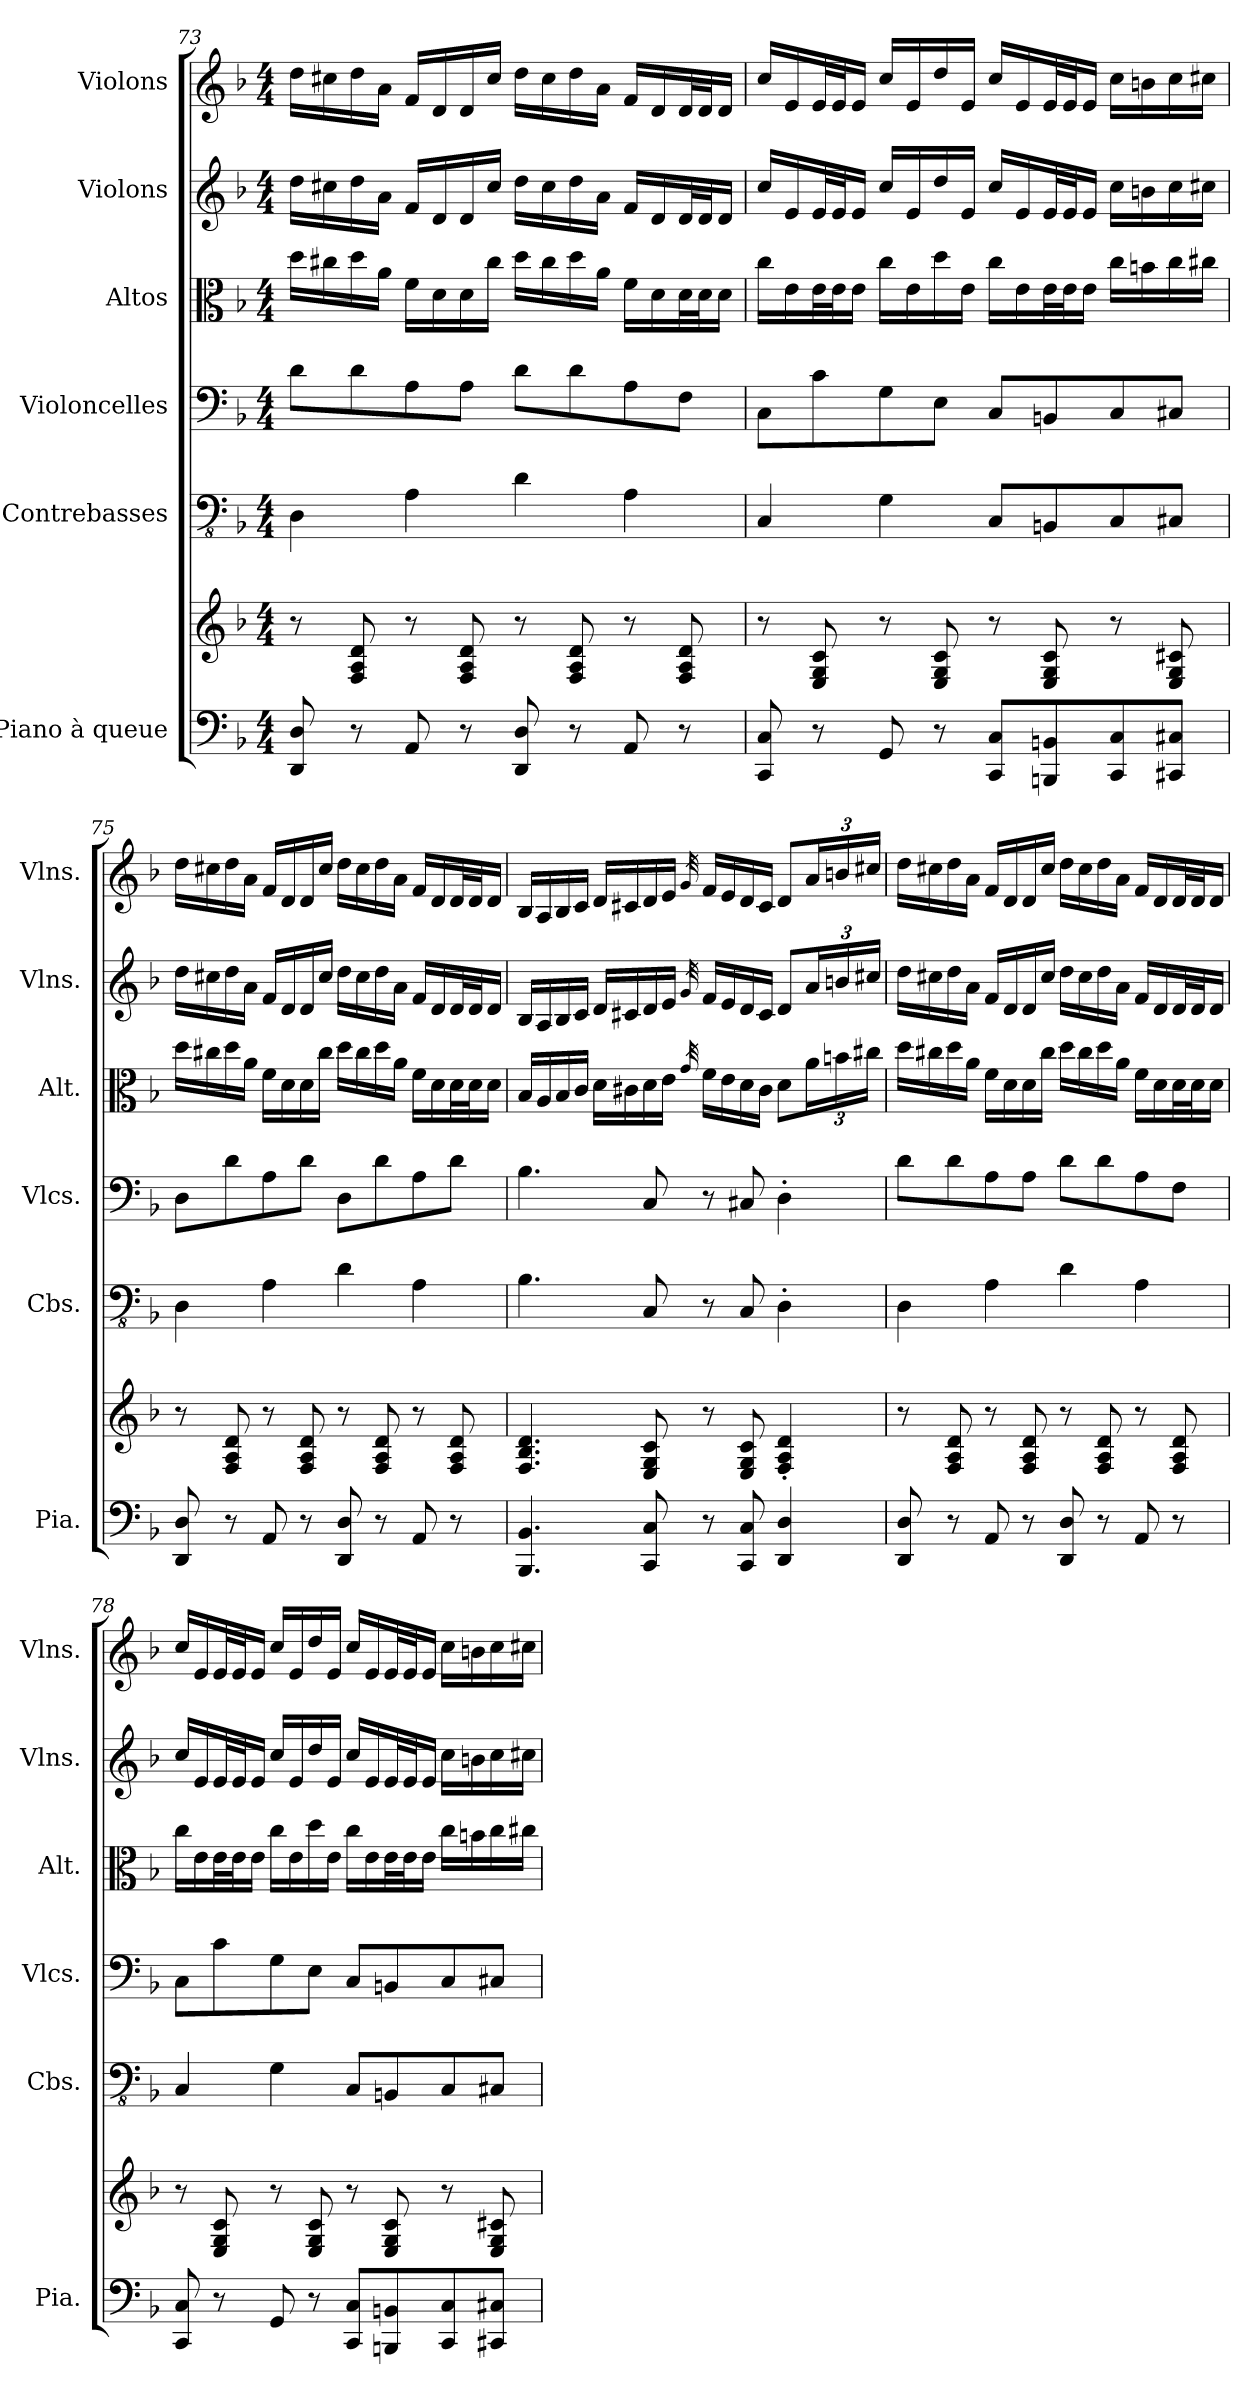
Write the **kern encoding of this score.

**kern	**kern	**kern	**kern	**kern	**kern	**kern
*part6	*part6	*part5	*part4	*part3	*part2	*part1
*staff7	*staff6	*staff5	*staff4	*staff3	*staff2	*staff1
*I"Piano à queue	*	*I"Contrebasses	*I"Violoncelles	*I"Altos	*I"Violons	*I"Violons
*I'Pia.	*	*I'Cbs.	*I'Vlcs.	*I'Alt.	*I'Vlns.	*I'Vlns.
!!LO:LB:g=z
*clefF4	*clefG2	*clefFv4	*clefF4	*clefC3	*clefG2	*clefG2
*k[b-]	*k[b-]	*k[b-]	*k[b-]	*k[b-]	*k[b-]	*k[b-]
*M4/4	*M4/4	*M4/4	*M4/4	*M4/4	*M4/4	*M4/4
=73	=73	=73	=73	=73	=73	=73
8DD/ 8D/	8r	4DD\	8d\L	16dd\LL	16dd\LL	16dd\LL
.	.	.	.	16cc#X\	16cc#X\	16cc#X\
8r	8F/ 8A/ 8d/	.	8d\	16dd\	16dd\	16dd\
.	.	.	.	16a\JJ	16a\JJ	16a\JJ
8AA/	8r	4AA\	8A\	16f\LL	16f/LL	16f/LL
.	.	.	.	16d\	16d/	16d/
8r	8F/ 8A/ 8d/	.	8A\J	16d\	16d/	16d/
.	.	.	.	16cc#\JJ	16cc#/JJ	16cc#/JJ
8DD/ 8D/	8r	4D\	8d\L	16dd\LL	16dd\LL	16dd\LL
.	.	.	.	16cc#\	16cc#\	16cc#\
8r	8F/ 8A/ 8d/	.	8d\	16dd\	16dd\	16dd\
.	.	.	.	16a\JJ	16a\JJ	16a\JJ
8AA/	8r	4AA\	8A\	16f\LL	16f/LL	16f/LL
.	.	.	.	16d\	16d/	16d/
8r	8F/ 8A/ 8d/	.	8F\J	32d\L	32d/L	32d/L
.	.	.	.	32d\J	32d/J	32d/J
.	.	.	.	16d\JJ	16d/JJ	16d/JJ
=74	=74	=74	=74	=74	=74	=74
8CC/ 8C/	8r	4CC/	8C\L	16cc\LL	16cc/LL	16cc/LL
.	.	.	.	16e\	16e/	16e/
8r	8E/ 8G/ 8c/	.	8c\	32e\L	32e/L	32e/L
.	.	.	.	32e\J	32e/J	32e/J
.	.	.	.	16e\JJ	16e/JJ	16e/JJ
8GG/	8r	4GG\	8G\	16cc\LL	16cc/LL	16cc/LL
.	.	.	.	16e\	16e/	16e/
8r	8E/ 8G/ 8c/	.	8E\J	16dd\	16dd/	16dd/
.	.	.	.	16e\JJ	16e/JJ	16e/JJ
8CC/ 8C/L	8r	8CC/L	8C/L	16cc\LL	16cc/LL	16cc/LL
.	.	.	.	16e\	16e/	16e/
8BBBn/ 8BBn/	8E/ 8G/ 8c/	8BBBn/	8BBn/	32e\L	32e/L	32e/L
.	.	.	.	32e\J	32e/J	32e/J
.	.	.	.	16e\JJ	16e/JJ	16e/JJ
8CC/ 8C/	8r	8CC/	8C/	16cc\LL	16cc\LL	16cc\LL
.	.	.	.	16bn\	16bn\	16bn\
8CC#X/ 8C#X/J	8E/ 8G/ 8c#X/	8CC#X/J	8C#X/J	16cc\	16cc\	16cc\
.	.	.	.	16cc#X\JJ	16cc#X\JJ	16cc#X\JJ
!!LO:PB:g=z
=75	=75	=75	=75	=75	=75	=75
8DD/ 8D/	8r	4DD\	8D\L	16dd\LL	16dd\LL	16dd\LL
.	.	.	.	16cc#X\	16cc#X\	16cc#X\
8r	8F/ 8A/ 8d/	.	8d\	16dd\	16dd\	16dd\
.	.	.	.	16a\JJ	16a\JJ	16a\JJ
8AA/	8r	4AA\	8A\	16f\LL	16f/LL	16f/LL
.	.	.	.	16d\	16d/	16d/
8r	8F/ 8A/ 8d/	.	8d\J	16d\	16d/	16d/
.	.	.	.	16cc#\JJ	16cc#/JJ	16cc#/JJ
8DD/ 8D/	8r	4D\	8D\L	16dd\LL	16dd\LL	16dd\LL
.	.	.	.	16cc#\	16cc#\	16cc#\
8r	8F/ 8A/ 8d/	.	8d\	16dd\	16dd\	16dd\
.	.	.	.	16a\JJ	16a\JJ	16a\JJ
8AA/	8r	4AA\	8A\	16f\LL	16f/LL	16f/LL
.	.	.	.	16d\	16d/	16d/
8r	8F/ 8A/ 8d/	.	8d\J	32d\L	32d/L	32d/L
.	.	.	.	32d\J	32d/J	32d/J
.	.	.	.	16d\JJ	16d/JJ	16d/JJ
=76	=76	=76	=76	=76	=76	=76
4.BBB-/ 4.BB-/	4.F/ 4.B-/ 4.d/	4.BB-\	4.B-\	16B-/LL	16B-/LL	16B-/LL
.	.	.	.	16A/	16A/	16A/
.	.	.	.	16B-/	16B-/	16B-/
.	.	.	.	16c/JJ	16c/JJ	16c/JJ
.	.	.	.	16d\LL	16d/LL	16d/LL
.	.	.	.	16c#X\	16c#X/	16c#X/
8CC/ 8C/	8E/ 8G/ 8c/	8CC/	8C/	16d\	16d/	16d/
.	.	.	.	16e\JJ	16e/JJ	16e/JJ
.	.	.	.	32qg/	32qg/	32qg/
8r	8r	8r	8r	16f\LL	16f/LL	16f/LL
.	.	.	.	16e\	16e/	16e/
8CC/ 8C/	8E/ 8G/ 8c/	8CC/	8C#X/	16d\	16d/	16d/
.	.	.	.	16c#\JJ	16c#/JJ	16c#/JJ
4DD/ 4D/	4F/' 4A/' 4d/'	4DD'\	4D'\	8d\L	8d/L	8d/L
*	*	*	*	*Xbrackettup	*Xbrackettup	*Xbrackettup
.	.	.	.	24a\L	24a/L	24a/L
.	.	.	.	24bn\	24bn/	24bn/
.	.	.	.	24cc#X\JJ	24cc#X/JJ	24cc#X/JJ
!!LO:LB:g=z
=77	=77	=77	=77	=77	=77	=77
8DD/ 8D/	8r	4DD\	8d\L	16dd\LL	16dd\LL	16dd\LL
.	.	.	.	16cc#X\	16cc#X\	16cc#X\
8r	8F/ 8A/ 8d/	.	8d\	16dd\	16dd\	16dd\
.	.	.	.	16a\JJ	16a\JJ	16a\JJ
8AA/	8r	4AA\	8A\	16f\LL	16f/LL	16f/LL
.	.	.	.	16d\	16d/	16d/
8r	8F/ 8A/ 8d/	.	8A\J	16d\	16d/	16d/
.	.	.	.	16cc#\JJ	16cc#/JJ	16cc#/JJ
8DD/ 8D/	8r	4D\	8d\L	16dd\LL	16dd\LL	16dd\LL
.	.	.	.	16cc#\	16cc#\	16cc#\
8r	8F/ 8A/ 8d/	.	8d\	16dd\	16dd\	16dd\
.	.	.	.	16a\JJ	16a\JJ	16a\JJ
8AA/	8r	4AA\	8A\	16f\LL	16f/LL	16f/LL
.	.	.	.	16d\	16d/	16d/
8r	8F/ 8A/ 8d/	.	8F\J	32d\L	32d/L	32d/L
.	.	.	.	32d\J	32d/J	32d/J
.	.	.	.	16d\JJ	16d/JJ	16d/JJ
=78	=78	=78	=78	=78	=78	=78
8CC/ 8C/	8r	4CC/	8C\L	16cc\LL	16cc/LL	16cc/LL
.	.	.	.	16e\	16e/	16e/
8r	8E/ 8G/ 8c/	.	8c\	32e\L	32e/L	32e/L
.	.	.	.	32e\J	32e/J	32e/J
.	.	.	.	16e\JJ	16e/JJ	16e/JJ
8GG/	8r	4GG\	8G\	16cc\LL	16cc/LL	16cc/LL
.	.	.	.	16e\	16e/	16e/
8r	8E/ 8G/ 8c/	.	8E\J	16dd\	16dd/	16dd/
.	.	.	.	16e\JJ	16e/JJ	16e/JJ
8CC/ 8C/L	8r	8CC/L	8C/L	16cc\LL	16cc/LL	16cc/LL
.	.	.	.	16e\	16e/	16e/
8BBBn/ 8BBn/	8E/ 8G/ 8c/	8BBBn/	8BBn/	32e\L	32e/L	32e/L
.	.	.	.	32e\J	32e/J	32e/J
.	.	.	.	16e\JJ	16e/JJ	16e/JJ
8CC/ 8C/	8r	8CC/	8C/	16cc\LL	16cc\LL	16cc\LL
.	.	.	.	16bn\	16bn\	16bn\
8CC#X/ 8C#X/J	8E/ 8G/ 8c#X/	8CC#X/J	8C#X/J	16cc\	16cc\	16cc\
.	.	.	.	16cc#X\JJ	16cc#X\JJ	16cc#X\JJ
=	=	=	=	=	=	=
*-	*-	*-	*-	*-	*-	*-
